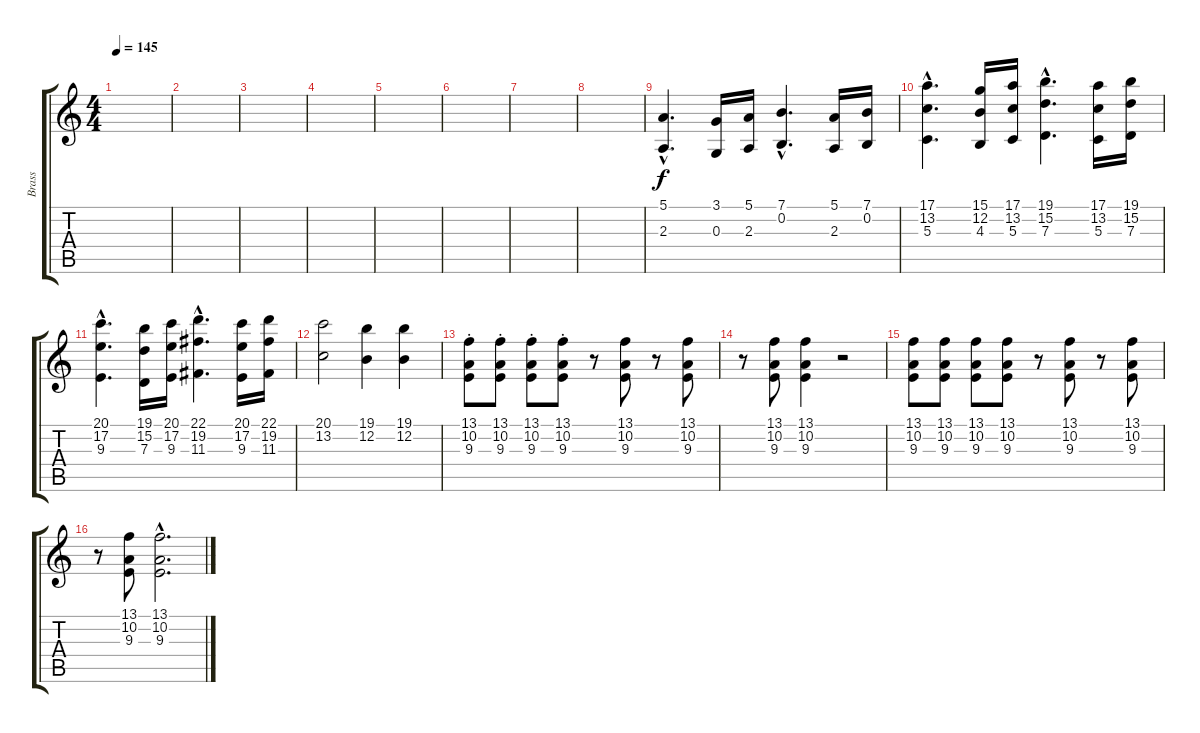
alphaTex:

\track ("Brass" "Brass") {instrument synthbrass1}
\staff {score tabs}
\tuning (E4 B3 G3 D3 A2 E2) {hide}
\ts (4 4)
\tempo 145
\clef g2
\ks c
|
|
|
|
|
|
|
|
(5.1{hac} 2.3{hac}).4{d} (3.1 0.3).16 (5.1 2.3).16 (7.1{hac} 0.2{hac}).4{d} (5.1 2.3).16 (7.1 0.2).16 |
(17.1{hac} 13.2{hac} 5.3{hac}).4{d} (15.1 12.2 4.3).16 (17.1 13.2 5.3).16 (19.1{hac} 15.2{hac} 7.3{hac}).4{d} (17.1 13.2 5.3).16 (19.1 15.2 7.3).16 |
(20.1{hac} 17.2{hac} 9.3{hac}).4{d} (19.1 15.2 7.3).16 (20.1 17.2 9.3).16 (22.1{hac} 19.2{hac} 11.3{hac}).4{d} (20.1 17.2 9.3).16 (22.1 19.2 11.3).16 |
(20.1 13.2).2 (19.1 12.2).4 (19.1 12.2).4 |
(13.1{st} 10.2{st} 9.3{st}).8 (13.1{st} 10.2{st} 9.3{st}).8 (13.1{st} 10.2{st} 9.3{st}).8 (13.1{st} 10.2{st} 9.3{st}).8 r.8 (13.1 10.2 9.3).8 r.8 (13.1 10.2 9.3).8 |
r.8 (13.1 10.2 9.3).8 (13.1 10.2 9.3).4 r.2 |
(13.1 10.2 9.3).8 (13.1 10.2 9.3).8 (13.1 10.2 9.3).8 (13.1 10.2 9.3).8 r.8 (13.1 10.2 9.3).8 r.8 (13.1 10.2 9.3).8 |
r.8 (13.1 10.2 9.3).8 (13.1{hac} 10.2{hac} 9.3{hac}).2{d}
